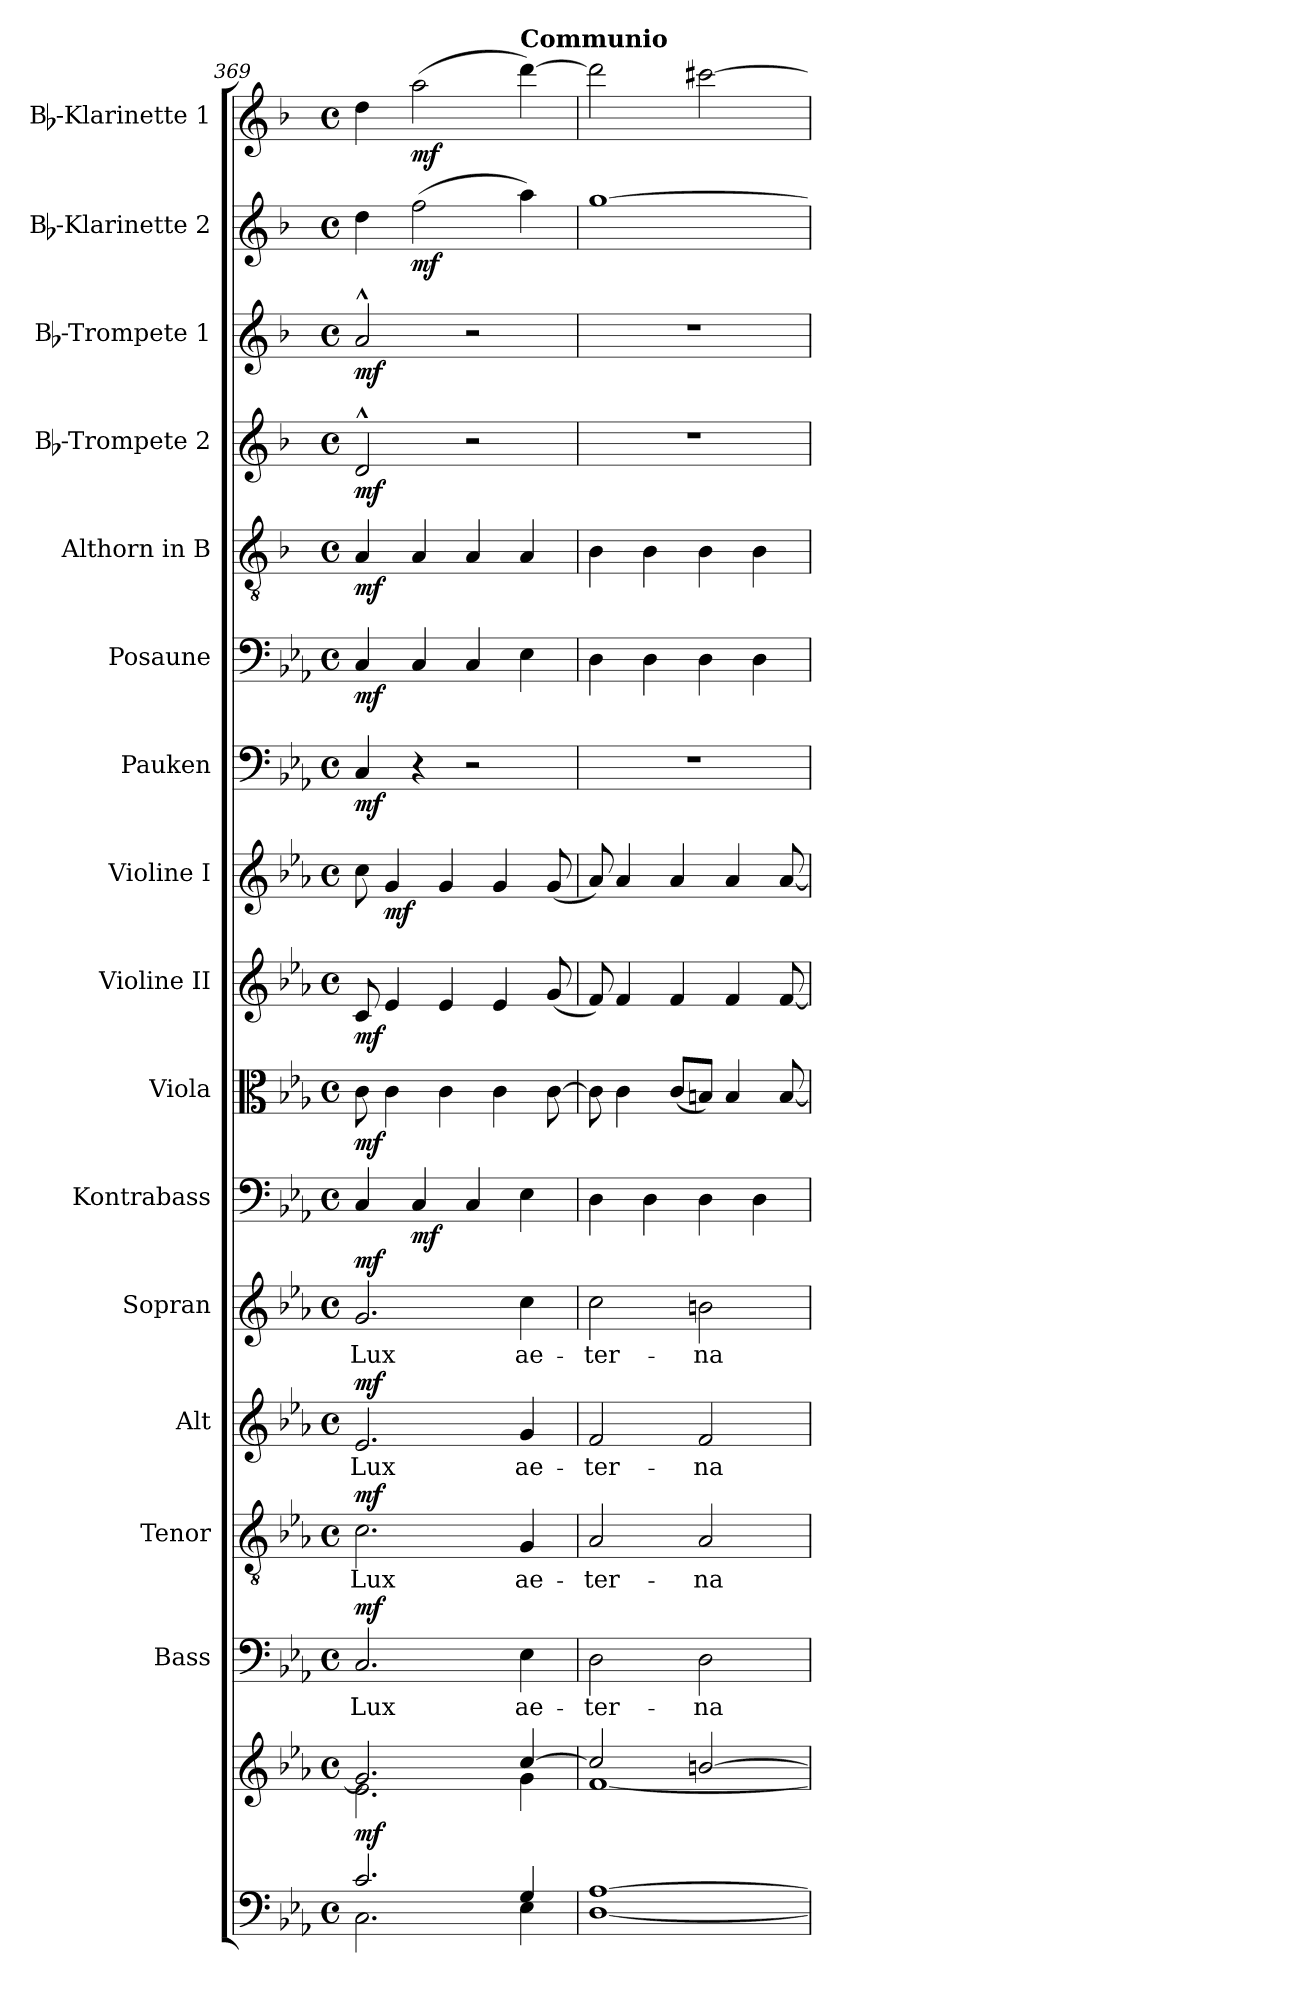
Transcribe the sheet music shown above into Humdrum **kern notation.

**kern	**kern	**dynam	**kern	**text	**dynam	**kern	**text	**dynam	**kern	**text	**dynam	**kern	**text	**dynam	**kern	**dynam	**kern	**dynam	**kern	**dynam	**kern	**dynam	**kern	**dynam	**kern	**dynam	**kern	**dynam	**kern	**dynam	**kern	**dynam	**kern	**dynam	**kern	**dynam
*part16	*part16	*part16	*part15	*part15	*part15	*part14	*part14	*part14	*part13	*part13	*part13	*part12	*part12	*part12	*part11	*part11	*part10	*part10	*part9	*part9	*part8	*part8	*part7	*part7	*part6	*part6	*part5	*part5	*part4	*part4	*part3	*part3	*part2	*part2	*part1	*part1
*staff17	*staff16	*staff16/17	*staff15	*staff15	*staff15	*staff14	*staff14	*staff14	*staff13	*staff13	*staff13	*staff12	*staff12	*staff12	*staff11	*staff11	*staff10	*staff10	*staff9	*staff9	*staff8	*staff8	*staff7	*staff7	*staff6	*staff6	*staff5	*staff5	*staff4	*staff4	*staff3	*staff3	*staff2	*staff2	*staff1	*staff1
*	*	*	*I"Bass	*	*	*I"Tenor	*	*	*I"Alt	*	*	*I"Sopran	*	*	*I"Kontrabass	*	*I"Viola	*	*I"Violine II	*	*I"Violine I	*	*I"Pauken	*	*I"Posaune	*	*I"Althorn in B	*	*I"Bb-Trompete 2	*	*I"Bb-Trompete 1	*	*I"Bb-Klarinette 2	*	*I"Bb-Klarinette 1	*
*	*	*	*I'B.	*	*	*I'T.	*	*	*I'A.	*	*	*I'S.	*	*	*I'Kb.	*	*I'Vla.	*	*I'Vl. II	*	*I'Vl. I	*	*I'Pk.	*	*I'Pos.	*	*	*	*I'Bb Trp. 2	*	*I'Bb Trp. 1	*	*I'Bb Kl. 2	*	*I'Bb Kl. 1	*
!!LO:PB:g=z
*clefF4	*clefG2	*	*clefF4	*	*	*clefGv2	*	*	*clefG2	*	*	*clefG2	*	*	*clefF4	*	*clefC3	*	*clefG2	*	*clefG2	*	*clefF4	*	*clefF4	*	*clefGv2	*	*clefG2	*	*clefG2	*	*clefG2	*	*clefG2	*
*	*	*	*	*	*	*	*	*	*	*	*	*	*	*	*ITrd7c12	*	*	*	*	*	*	*	*	*	*	*	*ITrd1c2	*	*ITrd1c2	*	*ITrd1c2	*	*ITrd1c2	*	*ITrd1c2	*
*k[b-e-a-]	*k[b-e-a-]	*	*k[b-e-a-]	*	*	*k[b-e-a-]	*	*	*k[b-e-a-]	*	*	*k[b-e-a-]	*	*	*k[b-e-a-]	*	*k[b-e-a-]	*	*k[b-e-a-]	*	*k[b-e-a-]	*	*k[b-e-a-]	*	*k[b-e-a-]	*	*k[b-e-a-]	*	*k[b-e-a-]	*	*k[b-e-a-]	*	*k[b-e-a-]	*	*k[b-e-a-]	*
*E-:	*E-:	*	*E-:	*	*	*E-:	*	*	*E-:	*	*	*E-:	*	*	*E-:	*	*E-:	*	*E-:	*	*E-:	*	*E-:	*	*E-:	*	*E-:	*	*E-:	*	*E-:	*	*E-:	*	*E-:	*
*M4/4	*M4/4	*	*M4/4	*	*	*M4/4	*	*	*M4/4	*	*	*M4/4	*	*	*M4/4	*	*M4/4	*	*M4/4	*	*M4/4	*	*M4/4	*	*M4/4	*	*M4/4	*	*M4/4	*	*M4/4	*	*M4/4	*	*M4/4	*
*met(c)	*met(c)	*	*met(c)	*	*	*met(c)	*	*	*met(c)	*	*	*met(c)	*	*	*met(c)	*	*met(c)	*	*met(c)	*	*met(c)	*	*met(c)	*	*met(c)	*	*met(c)	*	*met(c)	*	*met(c)	*	*met(c)	*	*met(c)	*
=369	=369	=369	=369	=369	=369	=369	=369	=369	=369	=369	=369	=369	=369	=369	=369	=369	=369	=369	=369	=369	=369	=369	=369	=369	=369	=369	=369	=369	=369	=369	=369	=369	=369	=369	=369	=369
*^	*^	*	*	*	*	*	*	*	*	*	*	*	*	*	*	*	*	*	*	*	*	*	*	*	*	*	*	*	*	*	*	*	*	*	*	*
!	!	!	!	!LO:DY:b	!	!LO:LY:b	!LO:DY:a	!	!LO:LY:b	!LO:DY:a	!	!LO:LY:b	!LO:DY:a	!	!LO:LY:b	!LO:DY:a	!	!	!	!LO:DY:b	!	!LO:DY:b	!	!	!	!LO:DY:b	!	!LO:DY:b	!	!LO:DY:b	!	!LO:DY:b	!	!LO:DY:b	!	!	!	!
2.c/	2.C\	2.g/]	2.e-\	mf	2.C/	Lux	mf	2.c\	Lux	mf	2.e-/	Lux	mf	2.g/	Lux	mf	4CC/	.	8c\	mf	8c/	mf	8cc\	.	4C/	mf	4C/	mf	4G/	mf	2c^^>/	mf	2g^^>/	mf	4cc\	.	4cc\	.
!	!	!	!	!	!	!	!	!	!	!	!	!	!	!	!	!	!	!	!	!	!	!	!	!LO:DY:b	!	!	!	!	!	!	!	!	!	!	!	!	!	!
.	.	.	.	.	.	.	.	.	.	.	.	.	.	.	.	.	.	.	4c\	.	4e-/	.	4g/	mf	.	.	.	.	.	.	.	.	.	.	.	.	.	.
!	!	!	!	!	!	!	!	!	!	!	!	!	!	!	!	!	!	!LO:DY:b	!	!	!	!	!	!	!	!	!	!	!	!	!	!	!	!	!	!LO:DY:b	!	!LO:DY:b
.	.	.	.	.	.	.	.	.	.	.	.	.	.	.	.	.	4CC/	mf	.	.	.	.	.	.	4r	.	4C/	.	4G/	.	.	.	.	.	(>2ee-\	mf	(>2gg\	mf
.	.	.	.	.	.	.	.	.	.	.	.	.	.	.	.	.	.	.	4c\	.	4e-/	.	4g/	.	.	.	.	.	.	.	.	.	.	.	.	.	.	.
.	.	.	.	.	.	.	.	.	.	.	.	.	.	.	.	.	4CC/	.	.	.	.	.	.	.	2r	.	4C/	.	4G/	.	2r	.	2r	.	.	.	.	.
.	.	.	.	.	.	.	.	.	.	.	.	.	.	.	.	.	.	.	4c\	.	4e-/	.	4g/	.	.	.	.	.	.	.	.	.	.	.	.	.	.	.
!	!	!	!	!	!	!	!	!	!	!	!	!	!	!	!	!	!	!	!	!	!	!	!	!	!	!	!	!	!	!	!	!	!	!	!	!	!LO:TX:a:B:t=Communio	!
!	!	!	!	!	!	!LO:LY:b	!	!	!LO:LY:b	!	!	!LO:LY:b	!	!	!LO:LY:b	!	!	!	!	!	!	!	!	!	!	!	!	!	!	!	!	!	!	!	!	!	!	!
4G/	4E-\	[>4cc/	4g\	.	4E-\	ae-	.	4G/	ae-	.	4g/	ae-	.	4cc\	ae-	.	4EE-\	.	.	.	.	.	.	.	.	.	4E-\	.	4G/	.	.	.	.	.	4gg\)	.	[4ccc\)	.
.	.	.	.	.	.	.	.	.	.	.	.	.	.	.	.	.	.	.	[8c\	.	(<8g/	.	(<8g/	.	.	.	.	.	.	.	.	.	.	.	.	.	.	.
=370	=370	=370	=370	=370	=370	=370	=370	=370	=370	=370	=370	=370	=370	=370	=370	=370	=370	=370	=370	=370	=370	=370	=370	=370	=370	=370	=370	=370	=370	=370	=370	=370	=370	=370	=370	=370	=370	=370
!	!	!	!	!	!	!LO:LY:b	!	!	!LO:LY:b	!	!	!LO:LY:b	!	!	!LO:LY:b	!	!	!	!	!	!	!	!	!	!	!	!	!	!	!	!	!	!	!	!	!	!	!
[>1A-	[<1D	2cc/]	[<1f	.	2D\	-ter-	.	2A-/	-ter-	.	2f/	-ter-	.	2cc\	-ter-	.	4DD\	.	8c\]	.	8f/)	.	8a-/)	.	1r	.	4D\	.	4A-\	.	1r	.	1r	.	[1ff	.	2ccc\]	.
.	.	.	.	.	.	.	.	.	.	.	.	.	.	.	.	.	.	.	4c\	.	4f/	.	4a-/	.	.	.	.	.	.	.	.	.	.	.	.	.	.	.
.	.	.	.	.	.	.	.	.	.	.	.	.	.	.	.	.	4DD\	.	.	.	.	.	.	.	.	.	4D\	.	4A-\	.	.	.	.	.	.	.	.	.
.	.	.	.	.	.	.	.	.	.	.	.	.	.	.	.	.	.	.	(<8c/L	.	4f/	.	4a-/	.	.	.	.	.	.	.	.	.	.	.	.	.	.	.
!	!	!	!	!	!	!LO:LY:b	!	!	!LO:LY:b	!	!	!LO:LY:b	!	!	!LO:LY:b	!	!	!	!	!	!	!	!	!	!	!	!	!	!	!	!	!	!	!	!	!	!	!
.	.	[>2bn/	.	.	2D\	-na	.	2A-/	-na	.	2f/	-na	.	2bn\	-na	.	4DD\	.	8Bn/J)	.	.	.	.	.	.	.	4D\	.	4A-\	.	.	.	.	.	.	.	[2bbn\	.
.	.	.	.	.	.	.	.	.	.	.	.	.	.	.	.	.	.	.	4B/	.	4f/	.	4a-/	.	.	.	.	.	.	.	.	.	.	.	.	.	.	.
.	.	.	.	.	.	.	.	.	.	.	.	.	.	.	.	.	4DD\	.	.	.	.	.	.	.	.	.	4D\	.	4A-\	.	.	.	.	.	.	.	.	.
.	.	.	.	.	.	.	.	.	.	.	.	.	.	.	.	.	.	.	[8B/	.	[8f/	.	[8a-/	.	.	.	.	.	.	.	.	.	.	.	.	.	.	.
*v	*v	*	*	*	*	*	*	*	*	*	*	*	*	*	*	*	*	*	*	*	*	*	*	*	*	*	*	*	*	*	*	*	*	*	*	*	*	*
*	*v	*v	*	*	*	*	*	*	*	*	*	*	*	*	*	*	*	*	*	*	*	*	*	*	*	*	*	*	*	*	*	*	*	*	*	*	*
=	=	=	=	=	=	=	=	=	=	=	=	=	=	=	=	=	=	=	=	=	=	=	=	=	=	=	=	=	=	=	=	=	=	=	=	=
*-	*-	*-	*-	*-	*-	*-	*-	*-	*-	*-	*-	*-	*-	*-	*-	*-	*-	*-	*-	*-	*-	*-	*-	*-	*-	*-	*-	*-	*-	*-	*-	*-	*-	*-	*-	*-
